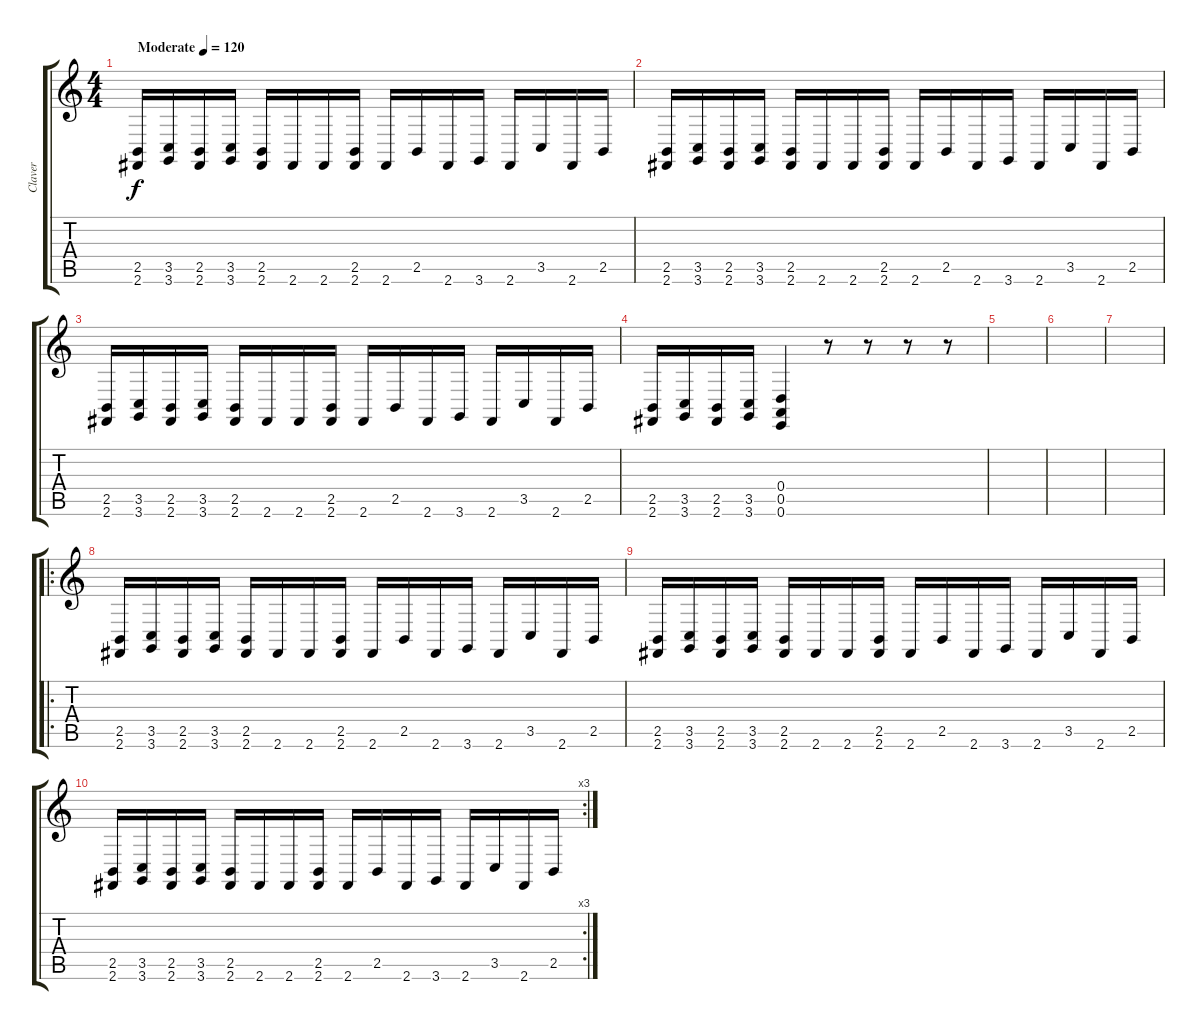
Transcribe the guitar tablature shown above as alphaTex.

\track ("Claver " "Claver ") {instrument lead8bassandlead}
\staff {score tabs}
\tuning (E4 B3 G3 D3 A2 E2) {hide}
\ts (4 4)
\tempo (120 "Moderate")
\clef g2
\ks c
(2.5 2.6).16{dy f instrument lead8bassandlead} (3.5 3.6).16 (2.5 2.6).16 (3.5 3.6).16 (2.5 2.6).16 2.6.16 2.6.16 (2.5 2.6).16 2.6.16 2.5.16 2.6.16 3.6.16 2.6.16 3.5.16 2.6.16 2.5.16 |
(2.5 2.6).16 (3.5 3.6).16 (2.5 2.6).16 (3.5 3.6).16 (2.5 2.6).16 2.6.16 2.6.16 (2.5 2.6).16 2.6.16 2.5.16 2.6.16 3.6.16 2.6.16 3.5.16 2.6.16 2.5.16 |
(2.5 2.6).16 (3.5 3.6).16 (2.5 2.6).16 (3.5 3.6).16 (2.5 2.6).16 2.6.16 2.6.16 (2.5 2.6).16 2.6.16 2.5.16 2.6.16 3.6.16 2.6.16 3.5.16 2.6.16 2.5.16 |
(2.5 2.6).16 (3.5 3.6).16 (2.5 2.6).16 (3.5 3.6).16 (0.4 0.5 0.6).4 r.8 r.8 r.8 r.8 |
|
|
|
\ro
(2.5 2.6).16 (3.5 3.6).16 (2.5 2.6).16 (3.5 3.6).16 (2.5 2.6).16 2.6.16 2.6.16 (2.5 2.6).16 2.6.16 2.5.16 2.6.16 3.6.16 2.6.16 3.5.16 2.6.16 2.5.16 |
(2.5 2.6).16 (3.5 3.6).16 (2.5 2.6).16 (3.5 3.6).16 (2.5 2.6).16 2.6.16 2.6.16 (2.5 2.6).16 2.6.16 2.5.16 2.6.16 3.6.16 2.6.16 3.5.16 2.6.16 2.5.16 |
\rc 3
(2.5 2.6).16 (3.5 3.6).16 (2.5 2.6).16 (3.5 3.6).16 (2.5 2.6).16 2.6.16 2.6.16 (2.5 2.6).16 2.6.16 2.5.16 2.6.16 3.6.16 2.6.16 3.5.16 2.6.16 2.5.16
